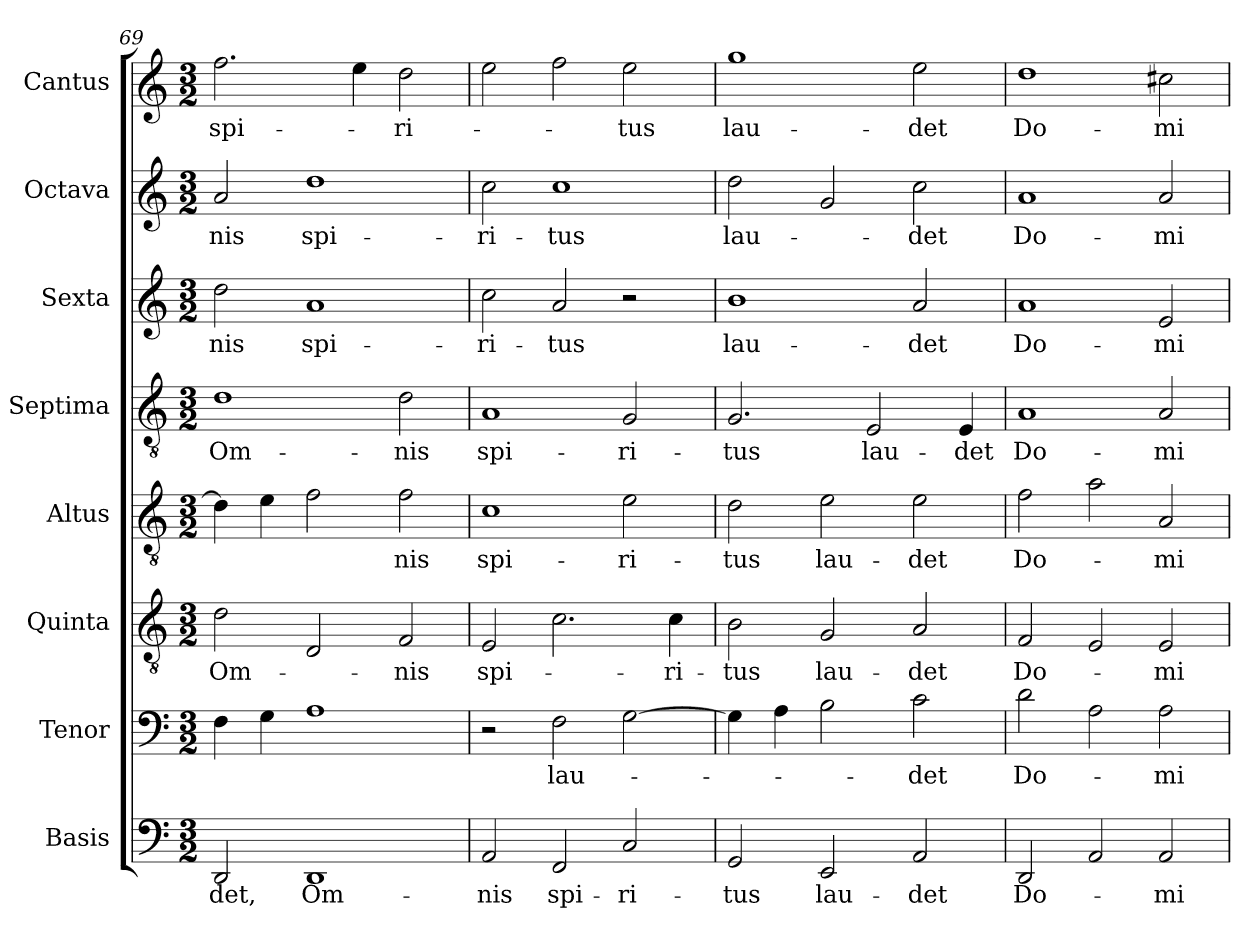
**kern	**text	**kern	**text	**kern	**text	**kern	**text	**kern	**text	**kern	**text	**kern	**text	**kern	**text
*part8	*part8	*part7	*part7	*part6	*part6	*part5	*part5	*part4	*part4	*part3	*part3	*part2	*part2	*part1	*part1
*staff8	*staff8	*staff7	*staff7	*staff6	*staff6	*staff5	*staff5	*staff4	*staff4	*staff3	*staff3	*staff2	*staff2	*staff1	*staff1
*I"Basis	*	*I"Tenor	*	*I"Quinta	*	*I"Altus	*	*I"Septima	*	*I"Sexta	*	*I"Octava	*	*I"Cantus	*
*I'B	*	*I'T	*	*	*	*I'A	*	*	*	*	*	*	*	*I'C	*
!!LO:PB:g=z
*clefF4	*	*clefF4	*	*clefGv2	*	*clefGv2	*	*clefGv2	*	*clefG2	*	*clefG2	*	*clefG2	*
*k[]	*	*k[]	*	*k[]	*	*k[]	*	*k[]	*	*k[]	*	*k[]	*	*k[]	*
*C:	*	*C:	*	*C:	*	*C:	*	*C:	*	*C:	*	*C:	*	*C:	*
*M3/2	*	*M3/2	*	*M3/2	*	*M3/2	*	*M3/2	*	*M3/2	*	*M3/2	*	*M3/2	*
=69	=69	=69	=69	=69	=69	=69	=69	=69	=69	=69	=69	=69	=69	=69	=69
!	!LO:LY:b	!	!	!	!LO:LY:b	!	!	!	!LO:LY:b	!	!LO:LY:b	!	!LO:LY:b	!	!LO:LY:b
2DD/	-det,	4F\	.	2d\	Om-	4d\]	.	1d	Om-	2dd\	-nis	2a/	-nis	2.ff\	spi-
.	.	4G\	.	.	.	4e\	.	.	.	.	.	.	.	.	.
!	!LO:LY:b	!	!	!	!	!	!	!	!	!	!LO:LY:b	!	!LO:LY:b	!	!
1DD	Om-	1A	.	2D/	.	2f\	.	.	.	1a	spi-	1dd	spi-	.	.
.	.	.	.	.	.	.	.	.	.	.	.	.	.	4ee\	.
!	!	!	!	!	!LO:LY:b	!	!LO:LY:b	!	!LO:LY:b	!	!	!	!	!	!LO:LY:b
.	.	.	.	2F/	-nis	2f\	-nis	2d\	-nis	.	.	.	.	2dd\	-ri-
=70	=70	=70	=70	=70	=70	=70	=70	=70	=70	=70	=70	=70	=70	=70	=70
!	!LO:LY:b	!	!	!	!LO:LY:b	!	!LO:LY:b	!	!LO:LY:b	!	!LO:LY:b	!	!LO:LY:b	!	!
2AA/	-nis	2r	.	2E/	spi-	1c	spi-	1A	spi-	2cc\	-ri-	2cc\	-ri-	2ee\	.
!	!LO:LY:b	!	!LO:LY:b	!	!	!	!	!	!	!	!LO:LY:b	!	!LO:LY:b	!	!
2FF/	spi-	2F\	lau-	2.c\	.	.	.	.	.	2a/	-tus	1cc	-tus	2ff\	.
!	!LO:LY:b	!	!	!	!	!	!LO:LY:b	!	!LO:LY:b	!	!	!	!	!	!LO:LY:b
2C/	-ri-	[2G\	.	.	.	2e\	-ri-	2G/	-ri-	2r	.	.	.	2ee\	-tus
!	!	!	!	!	!LO:LY:b	!	!	!	!	!	!	!	!	!	!
.	.	.	.	4c\	-ri-	.	.	.	.	.	.	.	.	.	.
=71	=71	=71	=71	=71	=71	=71	=71	=71	=71	=71	=71	=71	=71	=71	=71
!	!LO:LY:b	!	!	!	!LO:LY:b	!	!LO:LY:b	!	!LO:LY:b	!	!LO:LY:b	!	!LO:LY:b	!	!LO:LY:b
2GG/	-tus	4G\]	.	2B\	-tus	2d\	-tus	2.G/	-tus	1b	lau-	2dd\	lau-	1gg	lau-
.	.	4A\	.	.	.	.	.	.	.	.	.	.	.	.	.
!	!LO:LY:b	!	!	!	!LO:LY:b	!	!LO:LY:b	!	!	!	!	!	!	!	!
2EE/	lau-	2B\	.	2G/	lau-	2e\	lau-	.	.	.	.	2g/	.	.	.
!	!	!	!	!	!	!	!	!	!LO:LY:b	!	!	!	!	!	!
.	.	.	.	.	.	.	.	2E/	lau-	.	.	.	.	.	.
!	!LO:LY:b	!	!LO:LY:b	!	!LO:LY:b	!	!LO:LY:b	!	!	!	!LO:LY:b	!	!LO:LY:b	!	!LO:LY:b
2AA/	-det	2c\	-det	2A/	-det	2e\	-det	.	.	2a/	-det	2cc\	-det	2ee\	-det
!	!	!	!	!	!	!	!	!	!LO:LY:b	!	!	!	!	!	!
.	.	.	.	.	.	.	.	4E/	-det	.	.	.	.	.	.
=72	=72	=72	=72	=72	=72	=72	=72	=72	=72	=72	=72	=72	=72	=72	=72
!	!LO:LY:b	!	!LO:LY:b	!	!LO:LY:b	!	!LO:LY:b	!	!LO:LY:b	!	!LO:LY:b	!	!LO:LY:b	!	!LO:LY:b
2DD/	Do-	2d\	Do-	2F/	Do-	2f\	Do-	1A	Do-	1a	Do-	1a	Do-	1dd	Do-
2AA/	.	2A\	.	2E/	.	2a\	.	.	.	.	.	.	.	.	.
!	!LO:LY:b	!	!LO:LY:b	!	!LO:LY:b	!	!LO:LY:b	!	!LO:LY:b	!	!LO:LY:b	!	!LO:LY:b	!	!LO:LY:b
2AA/	-mi-	2A\	-mi-	2E/	-mi-	2A/	-mi-	2A/	-mi-	2e/	-mi-	2a/	-mi-	2cc#X\	-mi-
=	=	=	=	=	=	=	=	=	=	=	=	=	=	=	=
*-	*-	*-	*-	*-	*-	*-	*-	*-	*-	*-	*-	*-	*-	*-	*-
